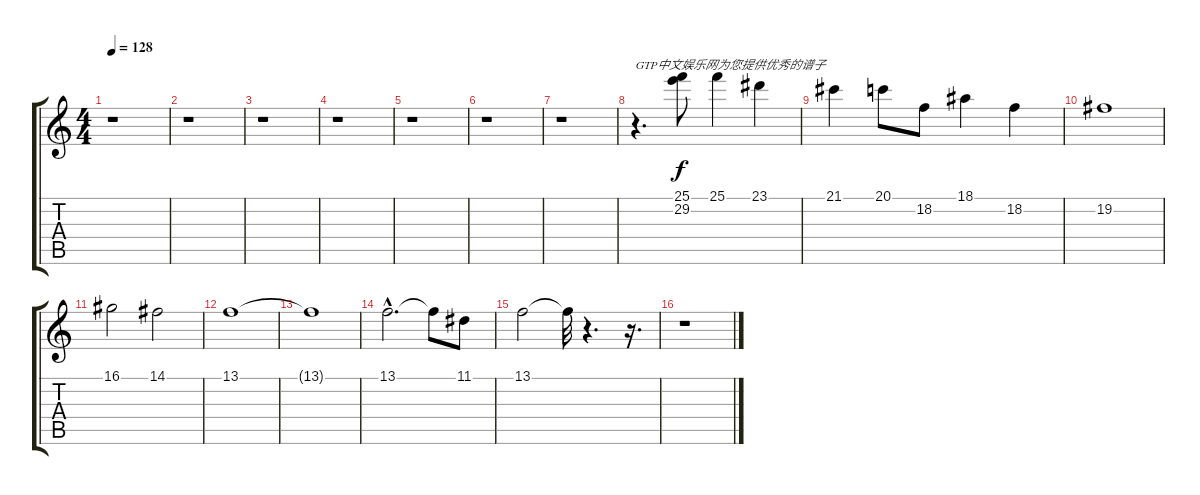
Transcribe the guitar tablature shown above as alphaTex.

\track "" {instrument percussiveorgan}
\staff {score tabs}
\tuning (E4 B3 G3 D3 A2 E2) {hide}
\ts (4 4)
\tempo 128
\clef g2
\ks c
r.1{dy f instrument percussiveorgan} |
r.1 |
r.1 |
r.1 |
r.1 |
r.1 |
r.1 |
r.4{d txt "GTP中文娱乐网为您提供优秀的谱子"} (25.1 29.2).8 25.1.4 23.1.4 |
21.1.4 20.1.8 18.2.8 18.1.4 18.2.4 |
19.2.1 |
16.1.2 14.1.2 |
13.1.1 |
13.1{t}.1 |
13.1{hac}.2{d} 13.1{t}.8 11.1.8 |
13.1.2 13.1{t}.32 r.4{d} r.16{d} |
r.1
